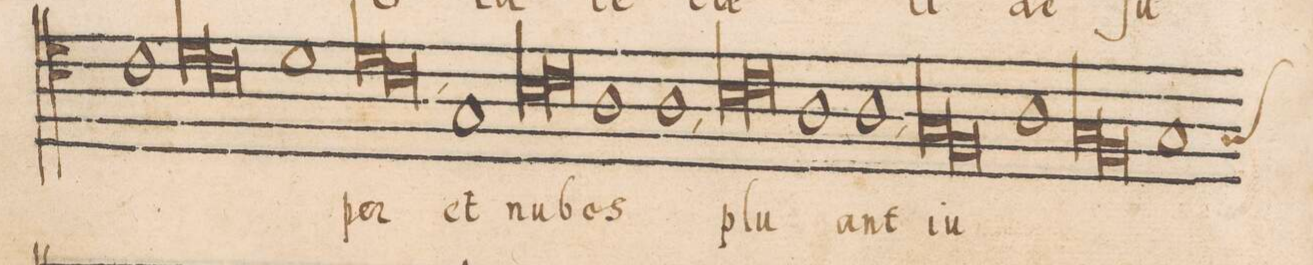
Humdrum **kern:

**kern	**text
*I"TENOR	*
*clefC4	*
*k[]	*
*met(C|)	*
*M2/1	*
1c	.
*lig	*
1d	.
=10-	=10-
1c	.
*Xlig	*
1d	.
=11-	=11-
*lig	*
1d	-per
1c,<	.
*Xlig	*
=12-	=12-
1G	et
*lig	*
1B	nu-
=13-	=13-
1c	.
*Xlig	*
1A	-bes
=14-	=14-
1A,<	.
*lig	*
1B	plu-
=15-	=15-
1c	.
*Xlig	*
1A	.
=16-	=16-
1A,<	-ant
*lig	*
1G	iu-
=17-	=17-
1F	.
*Xlig	*
1A	.
=18-	=18-
*lig	*
1G	.
1F	.
*Xlig	*
=19-	=19-
*custos:G	*
1G	.
*-	*-
